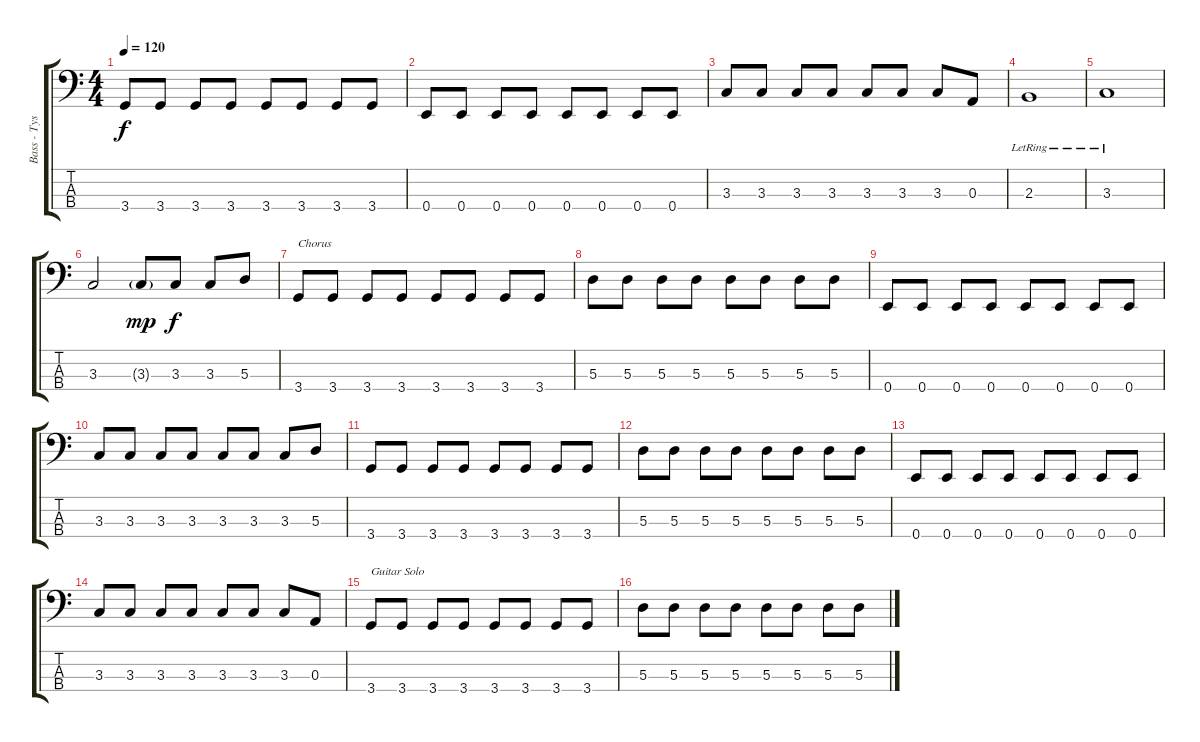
\track ("Bass - Tyson" "Bass - Tys") {instrument electricbasspick}
\staff {score tabs}
\tuning (G2 D2 A1 E1) {hide}
\ts (4 4)
\tempo 120
\clef f4
\ks c
3.4.8{dy f} 3.4.8 3.4.8 3.4.8 3.4.8 3.4.8 3.4.8 3.4.8 |
0.4.8 0.4.8 0.4.8 0.4.8 0.4.8 0.4.8 0.4.8 0.4.8 |
3.3.8 3.3.8 3.3.8 3.3.8 3.3.8 3.3.8 3.3.8 0.3.8 |
2.3{lr}.1 |
3.3{lr}.1 |
3.3.2 3.3{g}.8{dy mp} 3.3.8{dy f} 3.3.8 5.3.8 |
3.4.8{txt "Chorus"} 3.4.8 3.4.8 3.4.8 3.4.8 3.4.8 3.4.8 3.4.8 |
5.3.8 5.3.8 5.3.8 5.3.8 5.3.8 5.3.8 5.3.8 5.3.8 |
0.4.8 0.4.8 0.4.8 0.4.8 0.4.8 0.4.8 0.4.8 0.4.8 |
3.3.8 3.3.8 3.3.8 3.3.8 3.3.8 3.3.8 3.3.8 5.3.8 |
3.4.8 3.4.8 3.4.8 3.4.8 3.4.8 3.4.8 3.4.8 3.4.8 |
5.3.8 5.3.8 5.3.8 5.3.8 5.3.8 5.3.8 5.3.8 5.3.8 |
0.4.8 0.4.8 0.4.8 0.4.8 0.4.8 0.4.8 0.4.8 0.4.8 |
3.3.8 3.3.8 3.3.8 3.3.8 3.3.8 3.3.8 3.3.8 0.3.8 |
3.4.8{txt "Guitar Solo"} 3.4.8 3.4.8 3.4.8 3.4.8 3.4.8 3.4.8 3.4.8 |
5.3.8 5.3.8 5.3.8 5.3.8 5.3.8 5.3.8 5.3.8 5.3.8
